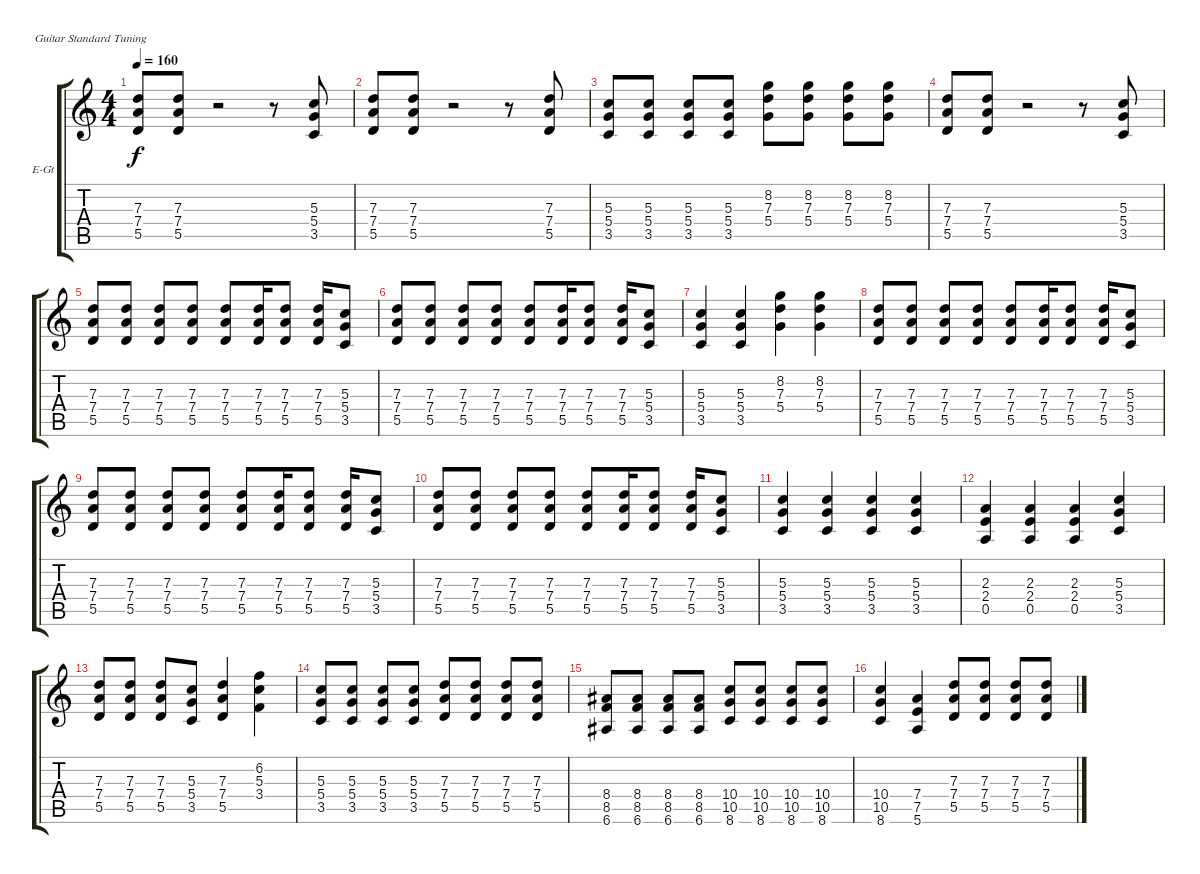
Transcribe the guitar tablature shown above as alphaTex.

\defaultSystemsLayout 4
\bracketExtendMode groupsimilarinstruments
\firstSystemTrackNameOrientation horizontal
\otherSystemsTrackNameOrientation horizontal
\track ("Electric Guitar (Drive)" "E-Gt") {instrument overdrivenguitar}
\staff {score tabs}
\tuning (E4 B3 G3 D3 A2 E2)
\ts (4 4)
\tempo 160
\clef g2
\ks c
(7.4 5.5 7.3).8{dy f} (7.4 5.5 7.3).8 r.2 r.8 (5.4 3.5 5.3).8 |
(7.4 5.5 7.3).8 (7.4 5.5 7.3).8 r.2 r.8 (7.4 5.5 7.3).8 |
(5.4 3.5 5.3).8 (5.4 3.5 5.3).8 (5.4 3.5 5.3).8 (5.4 3.5 5.3).8 (7.3 5.4 8.2).8 (7.3 5.4 8.2).8 (7.3 5.4 8.2).8 (7.3 5.4 8.2).8 |
(7.4 5.5 7.3).8 (7.4 5.5 7.3).8 r.2 r.8 (5.4 3.5 5.3).8 |
(7.4 5.5 7.3).8 (7.4 5.5 7.3).8 (7.4 5.5 7.3).8 (7.4 5.5 7.3).8 (7.4 5.5 7.3).8 (7.4 5.5 7.3).16 (7.4 5.5 7.3).8 (7.4 5.5 7.3).16 (5.4 3.5 5.3).8 |
(7.4 5.5 7.3).8 (7.4 5.5 7.3).8 (7.4 5.5 7.3).8 (7.4 5.5 7.3).8 (7.4 5.5 7.3).8 (7.4 5.5 7.3).16 (7.4 5.5 7.3).8 (7.4 5.5 7.3).16 (5.4 3.5 5.3).8 |
(5.4 3.5 5.3).4 (5.4 3.5 5.3).4 (7.3 5.4 8.2).4 (7.3 5.4 8.2).4 |
(7.4 5.5 7.3).8 (7.4 5.5 7.3).8 (7.4 5.5 7.3).8 (7.4 5.5 7.3).8 (7.4 5.5 7.3).8 (7.4 5.5 7.3).16 (7.4 5.5 7.3).8 (7.4 5.5 7.3).16 (5.4 3.5 5.3).8 |
(7.4 5.5 7.3).8 (7.4 5.5 7.3).8 (7.4 5.5 7.3).8 (7.4 5.5 7.3).8 (7.4 5.5 7.3).8 (7.4 5.5 7.3).16 (7.4 5.5 7.3).8 (7.4 5.5 7.3).16 (5.4 3.5 5.3).8 |
(7.4 5.5 7.3).8 (7.4 5.5 7.3).8 (7.4 5.5 7.3).8 (7.4 5.5 7.3).8 (7.4 5.5 7.3).8 (7.4 5.5 7.3).16 (7.4 5.5 7.3).8 (7.4 5.5 7.3).16 (5.4 3.5 5.3).8 |
(5.4 3.5 5.3).4 (5.4 3.5 5.3).4 (5.4 3.5 5.3).4 (5.4 3.5 5.3).4 |
(2.4 0.5 2.3).4 (2.4 0.5 2.3).4 (2.4 0.5 2.3).4 (5.4 3.5 5.3).4 |
(7.4 5.5 7.3).8 (7.4 5.5 7.3).8 (7.4 5.5 7.3).8 (5.4 3.5 5.3).8 (7.4 5.5 7.3).4 (5.3 3.4 6.2).4 |
(5.4 3.5 5.3).8 (5.4 3.5 5.3).8 (5.4 3.5 5.3).8 (5.4 3.5 5.3).8 (7.4 5.5 7.3).8 (7.4 5.5 7.3).8 (7.4 5.5 7.3).8 (7.4 5.5 7.3).8 |
(8.4 8.5 6.6).8 (8.4 8.5 6.6).8 (8.4 8.5 6.6).8 (8.4 8.5 6.6).8 (10.4 10.5 8.6).8 (10.4 10.5 8.6).8 (10.4 10.5 8.6).8 (10.4 10.5 8.6).8 |
(10.4 10.5 8.6).4 (7.4 7.5 5.6).4 (7.4 5.5 7.3).8 (7.4 5.5 7.3).8 (7.4 5.5 7.3).8 (7.4 5.5 7.3).8
